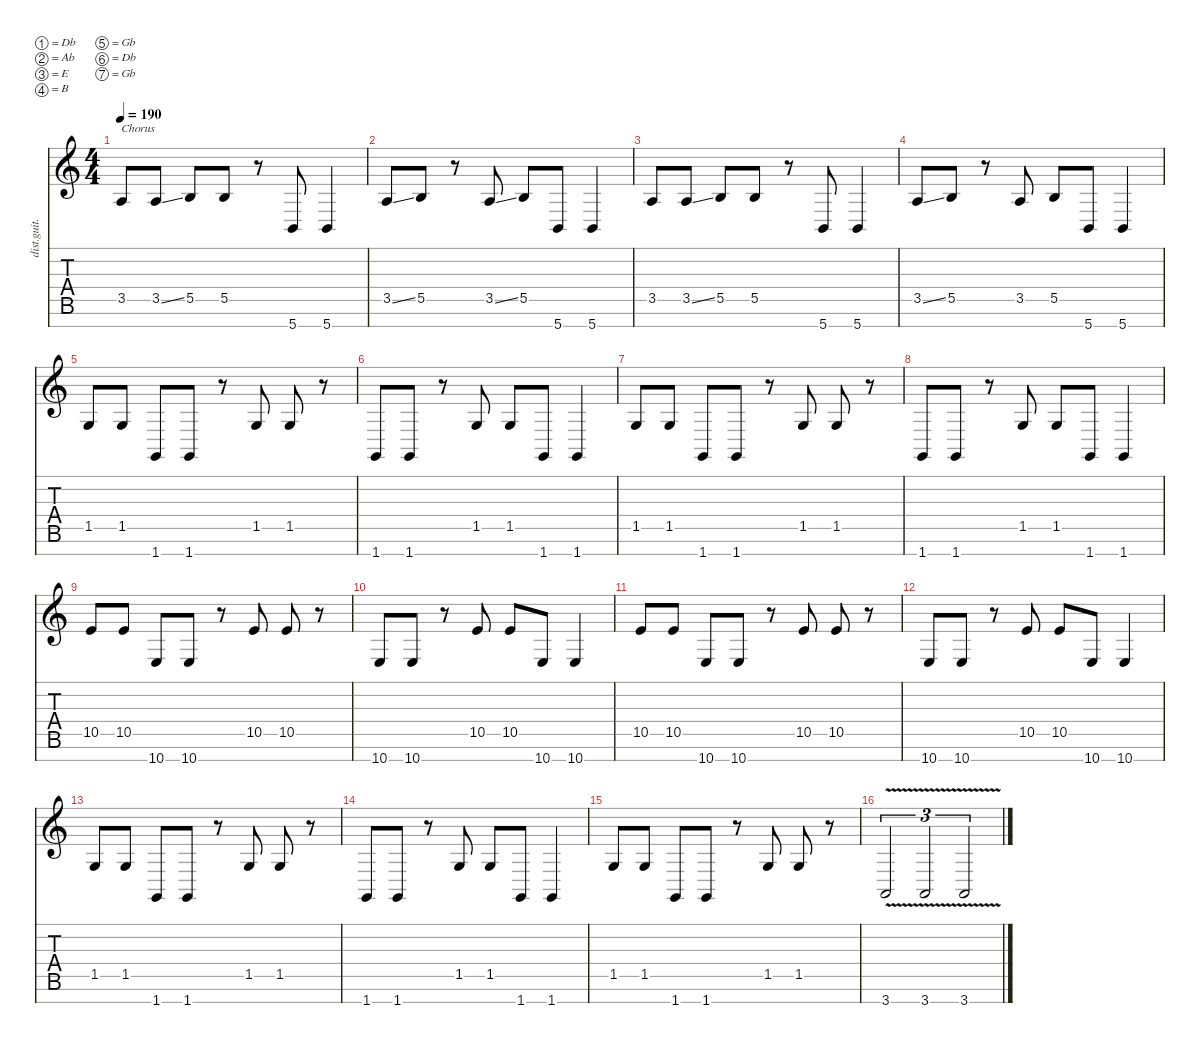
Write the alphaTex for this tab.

\defaultSystemsLayout 4
\hideDynamics
\bracketExtendMode nobrackets
\otherSystemsTrackNameOrientation horizontal
\track ("Distortion Guitar" "dist.guit.") {instrument distortionguitar}
\staff {score tabs}
\tuning (Db4 Ab3 E3 B2 Gb2 Db2 Gb1)
\ts (4 4)
\tempo 190
\clef g2
\ks c
3.5.8{txt "Chorus" dy mf beam Up} 3.5{ss}.8{beam Up} 5.5.8{beam Up} 5.5.8{beam Up} r.8{beam Up} 5.7.8{beam Up} 5.7.4{beam Up} |
3.5{ss}.8{beam Up} 5.5.8{beam Up} r.8{beam Up} 3.5{ss}.8{beam Up} 5.5.8{beam Up} 5.7.8{beam Up} 5.7.4{beam Up} |
3.5.8{beam Up} 3.5{ss}.8{beam Up} 5.5.8{beam Up} 5.5.8{beam Up} r.8{beam Up} 5.7.8{beam Up} 5.7.4{beam Up} |
3.5{ss}.8{beam Up} 5.5.8{beam Up} r.8{beam Up} 3.5.8{beam Up} 5.5.8{beam Up} 5.7.8{beam Up} 5.7.4{beam Up} |
1.5.8{beam Up} 1.5.8{beam Up} 1.7.8{beam Up} 1.7.8{beam Up} r.8{beam Up} 1.5.8{beam Up} 1.5.8{beam Up} r.8{beam Up} |
1.7.8{beam Up} 1.7.8{beam Up} r.8{beam Up} 1.5.8{beam Up} 1.5.8{beam Up} 1.7.8{beam Up} 1.7.4{beam Up} |
1.5.8{beam Up} 1.5.8{beam Up} 1.7.8{beam Up} 1.7.8{beam Up} r.8{beam Up} 1.5.8{beam Up} 1.5.8{beam Up} r.8{beam Up} |
1.7.8{beam Up} 1.7.8{beam Up} r.8{beam Up} 1.5.8{beam Up} 1.5.8{beam Up} 1.7.8{beam Up} 1.7.4{beam Up} |
10.5.8{beam Up} 10.5.8{beam Up} 10.7.8{beam Up} 10.7.8{beam Up} r.8{beam Up} 10.5.8{beam Up} 10.5.8{beam Up} r.8{beam Up} |
10.7.8{beam Up} 10.7.8{beam Up} r.8{beam Up} 10.5.8{beam Up} 10.5.8{beam Up} 10.7.8{beam Up} 10.7.4{beam Up} |
10.5.8{beam Up} 10.5.8{beam Up} 10.7.8{beam Up} 10.7.8{beam Up} r.8{beam Up} 10.5.8{beam Up} 10.5.8{beam Up} r.8{beam Up} |
10.7.8{beam Up} 10.7.8{beam Up} r.8{beam Up} 10.5.8{beam Up} 10.5.8{beam Up} 10.7.8{beam Up} 10.7.4{beam Up} |
1.5.8{beam Up} 1.5.8{beam Up} 1.7.8{beam Up} 1.7.8{beam Up} r.8{beam Up} 1.5.8{beam Up} 1.5.8{beam Up} r.8{beam Up} |
1.7.8{beam Up} 1.7.8{beam Up} r.8{beam Up} 1.5.8{beam Up} 1.5.8{beam Up} 1.7.8{beam Up} 1.7.4{beam Up} |
1.5.8{beam Up} 1.5.8{beam Up} 1.7.8{beam Up} 1.7.8{beam Up} r.8{beam Up} 1.5.8{beam Up} 1.5.8{beam Up} r.8{beam Up} |
3.7{v}.2{tu (3 2) beam Up} 3.7{v}.2{tu (3 2) beam Up} 3.7{v}.2{tu (3 2) beam Up}
